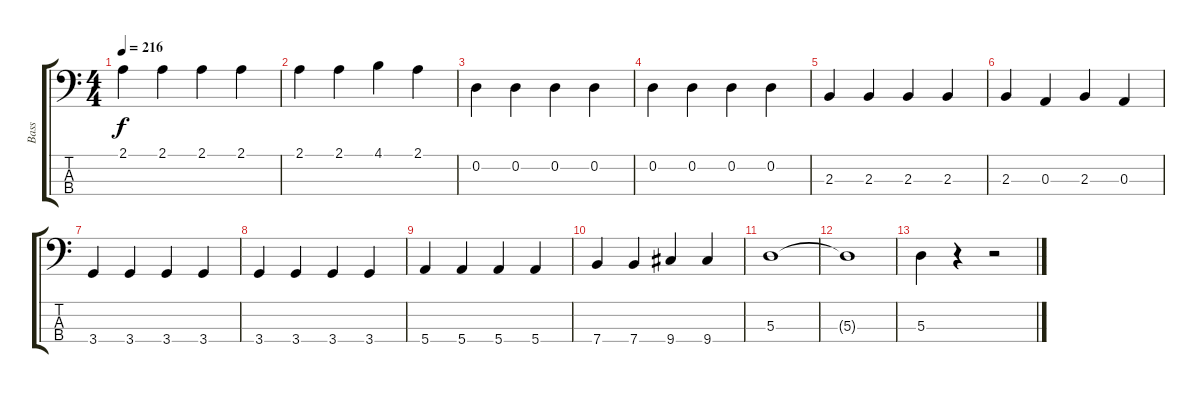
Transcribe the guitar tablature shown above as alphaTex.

\track ("Bass" "Bass") {instrument electricbasspick}
\staff {score tabs}
\tuning (G2 D2 A1 E1) {hide}
\ts (4 4)
\tempo 216
\clef f4
\ks c
2.1.4{dy f} 2.1.4 2.1.4 2.1.4 |
2.1.4 2.1.4 4.1.4 2.1.4 |
0.2.4 0.2.4 0.2.4 0.2.4 |
0.2.4 0.2.4 0.2.4 0.2.4 |
2.3.4 2.3.4 2.3.4 2.3.4 |
2.3.4 0.3.4 2.3.4 0.3.4 |
3.4.4 3.4.4 3.4.4 3.4.4 |
3.4.4 3.4.4 3.4.4 3.4.4 |
5.4.4 5.4.4 5.4.4 5.4.4 |
7.4.4 7.4.4 9.4.4 9.4.4 |
5.3.1 |
5.3{t}.1 |
5.3.4 r.4 r.2
